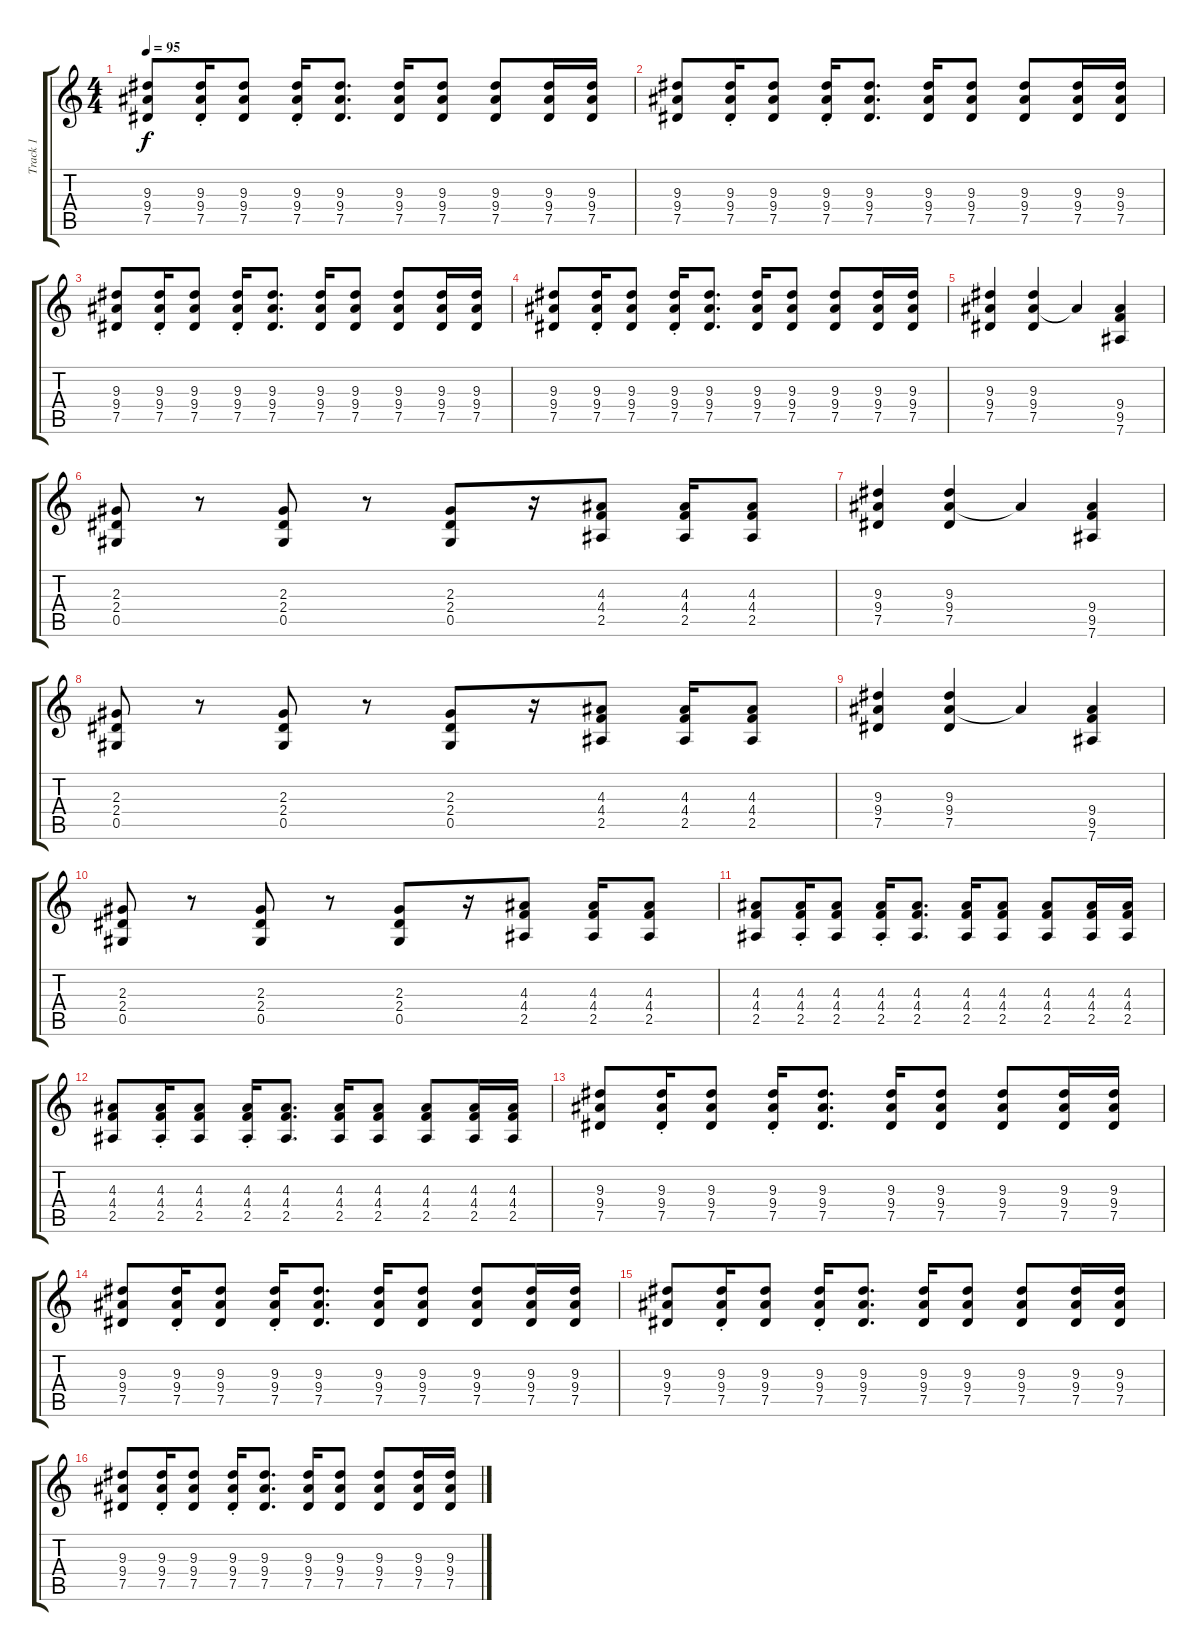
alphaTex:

\track ("Track 1" "Track 1") {instrument electricguitarclean}
\staff {score tabs}
\tuning (Eb4 Bb3 Gb3 Db3 Ab2 Eb2) {hide}
\ts (4 4)
\tempo 95
\clef g2
\ks c
(9.3 9.4 7.5).8{dy f} (9.3 9.4{st} 7.5).16 (9.3 9.4 7.5).8 (9.3 9.4{st} 7.5).16 (9.3 9.4 7.5).8{d} (9.3 9.4 7.5).16 (9.3 9.4 7.5).8 (9.3 9.4 7.5).8 (9.3 9.4 7.5).16 (9.3 9.4 7.5).16 |
(9.3 9.4 7.5).8 (9.3 9.4{st} 7.5).16 (9.3 9.4 7.5).8 (9.3 9.4{st} 7.5).16 (9.3 9.4 7.5).8{d} (9.3 9.4 7.5).16 (9.3 9.4 7.5).8 (9.3 9.4 7.5).8 (9.3 9.4 7.5).16 (9.3 9.4 7.5).16 |
(9.3 9.4 7.5).8 (9.3 9.4{st} 7.5).16 (9.3 9.4 7.5).8 (9.3 9.4{st} 7.5).16 (9.3 9.4 7.5).8{d} (9.3 9.4 7.5).16 (9.3 9.4 7.5).8 (9.3 9.4 7.5).8 (9.3 9.4 7.5).16 (9.3 9.4 7.5).16 |
(9.3 9.4 7.5).8 (9.3 9.4{st} 7.5).16 (9.3 9.4 7.5).8 (9.3 9.4{st} 7.5).16 (9.3 9.4 7.5).8{d} (9.3 9.4 7.5).16 (9.3 9.4 7.5).8 (9.3 9.4 7.5).8 (9.3 9.4 7.5).16 (9.3 9.4 7.5).16 |
(9.3 9.4 7.5).4 (9.3 9.4 7.5).4 9.4{t}.4 (9.4 9.5 7.6).4 |
(2.3 2.4 0.5).8 r.8 (2.3 2.4 0.5).8 r.8 (2.3 2.4 0.5).8 r.16 (4.3 4.4 2.5).8 (4.3 4.4 2.5).16 (4.3 4.4 2.5).8 |
(9.3 9.4 7.5).4 (9.3 9.4 7.5).4 9.4{t}.4 (9.4 9.5 7.6).4 |
(2.3 2.4 0.5).8 r.8 (2.3 2.4 0.5).8 r.8 (2.3 2.4 0.5).8 r.16 (4.3 4.4 2.5).8 (4.3 4.4 2.5).16 (4.3 4.4 2.5).8 |
(9.3 9.4 7.5).4 (9.3 9.4 7.5).4 9.4{t}.4 (9.4 9.5 7.6).4 |
(2.3 2.4 0.5).8 r.8 (2.3 2.4 0.5).8 r.8 (2.3 2.4 0.5).8 r.16 (4.3 4.4 2.5).8 (4.3 4.4 2.5).16 (4.3 4.4 2.5).8 |
(4.3 4.4 2.5).8 (4.3 4.4{st} 2.5).16 (4.3 4.4 2.5).8 (4.3 4.4{st} 2.5).16 (4.3 4.4 2.5).8{d} (4.3 4.4 2.5).16 (4.3 4.4 2.5).8 (4.3 4.4 2.5).8 (4.3 4.4 2.5).16 (4.3 4.4 2.5).16 |
(4.3 4.4 2.5).8 (4.3 4.4{st} 2.5).16 (4.3 4.4 2.5).8 (4.3 4.4{st} 2.5).16 (4.3 4.4 2.5).8{d} (4.3 4.4 2.5).16 (4.3 4.4 2.5).8 (4.3 4.4 2.5).8 (4.3 4.4 2.5).16 (4.3 4.4 2.5).16 |
(9.3 9.4 7.5).8 (9.3 9.4{st} 7.5).16 (9.3 9.4 7.5).8 (9.3 9.4{st} 7.5).16 (9.3 9.4 7.5).8{d} (9.3 9.4 7.5).16 (9.3 9.4 7.5).8 (9.3 9.4 7.5).8 (9.3 9.4 7.5).16 (9.3 9.4 7.5).16 |
(9.3 9.4 7.5).8 (9.3 9.4{st} 7.5).16 (9.3 9.4 7.5).8 (9.3 9.4{st} 7.5).16 (9.3 9.4 7.5).8{d} (9.3 9.4 7.5).16 (9.3 9.4 7.5).8 (9.3 9.4 7.5).8 (9.3 9.4 7.5).16 (9.3 9.4 7.5).16 |
(9.3 9.4 7.5).8 (9.3 9.4{st} 7.5).16 (9.3 9.4 7.5).8 (9.3 9.4{st} 7.5).16 (9.3 9.4 7.5).8{d} (9.3 9.4 7.5).16 (9.3 9.4 7.5).8 (9.3 9.4 7.5).8 (9.3 9.4 7.5).16 (9.3 9.4 7.5).16 |
(9.3 9.4 7.5).8 (9.3 9.4{st} 7.5).16 (9.3 9.4 7.5).8 (9.3 9.4{st} 7.5).16 (9.3 9.4 7.5).8{d} (9.3 9.4 7.5).16 (9.3 9.4 7.5).8 (9.3 9.4 7.5).8 (9.3 9.4 7.5).16 (9.3 9.4 7.5).16
